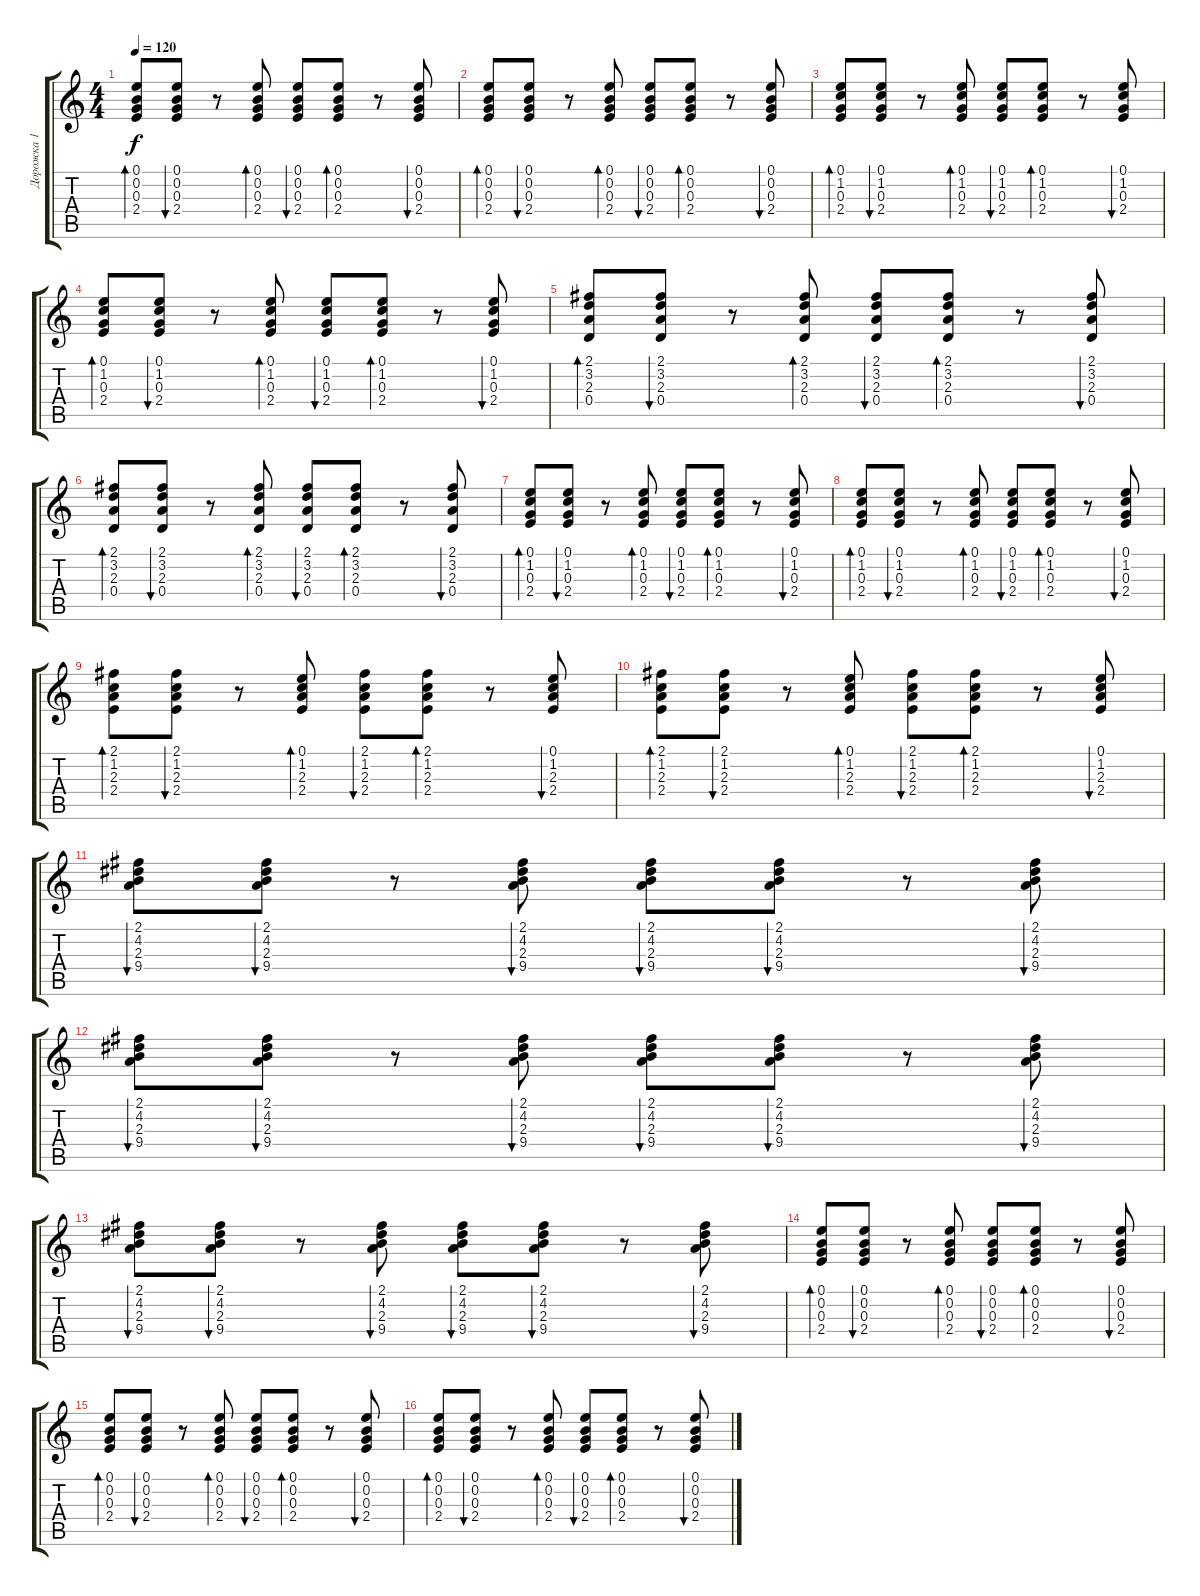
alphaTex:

\track ("Дорожка 1" "Дорожка 1") {instrument acousticguitarsteel}
\staff {score tabs}
\tuning (E4 B3 G3 D3 A2 E2) {hide}
\ts (4 4)
\tempo 120
\clef g2
\ks c
(0.1 0.2 0.3 2.4).8{bd 60 dy f} (0.1 0.2 0.3 2.4).8{bu 60} r.8 (0.1 0.2 0.3 2.4).8{bd 60} (0.1 0.2 0.3 2.4).8{bu 60} (0.1 0.2 0.3 2.4).8{bd 60} r.8 (0.1 0.2 0.3 2.4).8{bu 60} |
(0.1 0.2 0.3 2.4).8{bd 60} (0.1 0.2 0.3 2.4).8{bu 60} r.8 (0.1 0.2 0.3 2.4).8{bd 60} (0.1 0.2 0.3 2.4).8{bu 60} (0.1 0.2 0.3 2.4).8{bd 60} r.8 (0.1 0.2 0.3 2.4).8{bu 60} |
(0.1 1.2 0.3 2.4).8{bd 60} (0.1 1.2 0.3 2.4).8{bu 60} r.8 (0.1 1.2 0.3 2.4).8{bd 60} (0.1 1.2 0.3 2.4).8{bu 60} (0.1 1.2 0.3 2.4).8{bd 60} r.8 (0.1 1.2 0.3 2.4).8{bu 60} |
(0.1 1.2 0.3 2.4).8{bd 60} (0.1 1.2 0.3 2.4).8{bu 60} r.8 (0.1 1.2 0.3 2.4).8{bd 60} (0.1 1.2 0.3 2.4).8{bu 60} (0.1 1.2 0.3 2.4).8{bd 60} r.8 (0.1 1.2 0.3 2.4).8{bu 60} |
(2.1 3.2 2.3 0.4).8{bd 60} (2.1 3.2 2.3 0.4).8{bu 60} r.8 (2.1 3.2 2.3 0.4).8{bd 60} (2.1 3.2 2.3 0.4).8{bu 60} (2.1 3.2 2.3 0.4).8{bd 60} r.8 (2.1 3.2 2.3 0.4).8{bu 60} |
(2.1 3.2 2.3 0.4).8{bd 60} (2.1 3.2 2.3 0.4).8{bu 60} r.8 (2.1 3.2 2.3 0.4).8{bd 60} (2.1 3.2 2.3 0.4).8{bu 60} (2.1 3.2 2.3 0.4).8{bd 60} r.8 (2.1 3.2 2.3 0.4).8{bu 60} |
(0.1 1.2 0.3 2.4).8{bd 60} (0.1 1.2 0.3 2.4).8{bu 60} r.8 (0.1 1.2 0.3 2.4).8{bd 60} (0.1 1.2 0.3 2.4).8{bu 60} (0.1 1.2 0.3 2.4).8{bd 60} r.8 (0.1 1.2 0.3 2.4).8{bu 60} |
(0.1 1.2 0.3 2.4).8{bd 60} (0.1 1.2 0.3 2.4).8{bu 60} r.8 (0.1 1.2 0.3 2.4).8{bd 60} (0.1 1.2 0.3 2.4).8{bu 60} (0.1 1.2 0.3 2.4).8{bd 60} r.8 (0.1 1.2 0.3 2.4).8{bu 60} |
(2.1 1.2 2.3 2.4).8{bd 60} (2.1 1.2 2.3 2.4).8{bu 60} r.8 (0.1 1.2 2.3 2.4).8{bd 60} (2.1 1.2 2.3 2.4).8{bu 60} (2.1 1.2 2.3 2.4).8{bd 60} r.8 (0.1 1.2 2.3 2.4).8{bu 60} |
(2.1 1.2 2.3 2.4).8{bd 60} (2.1 1.2 2.3 2.4).8{bu 60} r.8 (0.1 1.2 2.3 2.4).8{bd 60} (2.1 1.2 2.3 2.4).8{bu 60} (2.1 1.2 2.3 2.4).8{bd 60} r.8 (0.1 1.2 2.3 2.4).8{bu 60} |
(2.1 4.2 2.3 9.4).8{bu 60} (2.1 4.2 2.3 9.4).8{bu 60} r.8 (2.1 4.2 2.3 9.4).8{bu 60} (2.1 4.2 2.3 9.4).8{bu 60} (2.1 4.2 2.3 9.4).8{bu 60} r.8 (2.1 4.2 2.3 9.4).8{bu 60} |
(2.1 4.2 2.3 9.4).8{bu 60} (2.1 4.2 2.3 9.4).8{bu 60} r.8 (2.1 4.2 2.3 9.4).8{bu 60} (2.1 4.2 2.3 9.4).8{bu 60} (2.1 4.2 2.3 9.4).8{bu 60} r.8 (2.1 4.2 2.3 9.4).8{bu 60} |
(2.1 4.2 2.3 9.4).8{bu 60} (2.1 4.2 2.3 9.4).8{bu 60} r.8 (2.1 4.2 2.3 9.4).8{bu 60} (2.1 4.2 2.3 9.4).8{bu 60} (2.1 4.2 2.3 9.4).8{bu 60} r.8 (2.1 4.2 2.3 9.4).8{bu 60} |
(0.1 0.2 0.3 2.4).8{bd 60} (0.1 0.2 0.3 2.4).8{bu 60} r.8 (0.1 0.2 0.3 2.4).8{bd 60} (0.1 0.2 0.3 2.4).8{bu 60} (0.1 0.2 0.3 2.4).8{bd 60} r.8 (0.1 0.2 0.3 2.4).8{bu 60} |
(0.1 0.2 0.3 2.4).8{bd 60} (0.1 0.2 0.3 2.4).8{bu 60} r.8 (0.1 0.2 0.3 2.4).8{bd 60} (0.1 0.2 0.3 2.4).8{bu 60} (0.1 0.2 0.3 2.4).8{bd 60} r.8 (0.1 0.2 0.3 2.4).8{bu 60} |
(0.1 0.2 0.3 2.4).8{bd 60} (0.1 0.2 0.3 2.4).8{bu 60} r.8 (0.1 0.2 0.3 2.4).8{bd 60} (0.1 0.2 0.3 2.4).8{bu 60} (0.1 0.2 0.3 2.4).8{bd 60} r.8 (0.1 0.2 0.3 2.4).8{bu 60}
